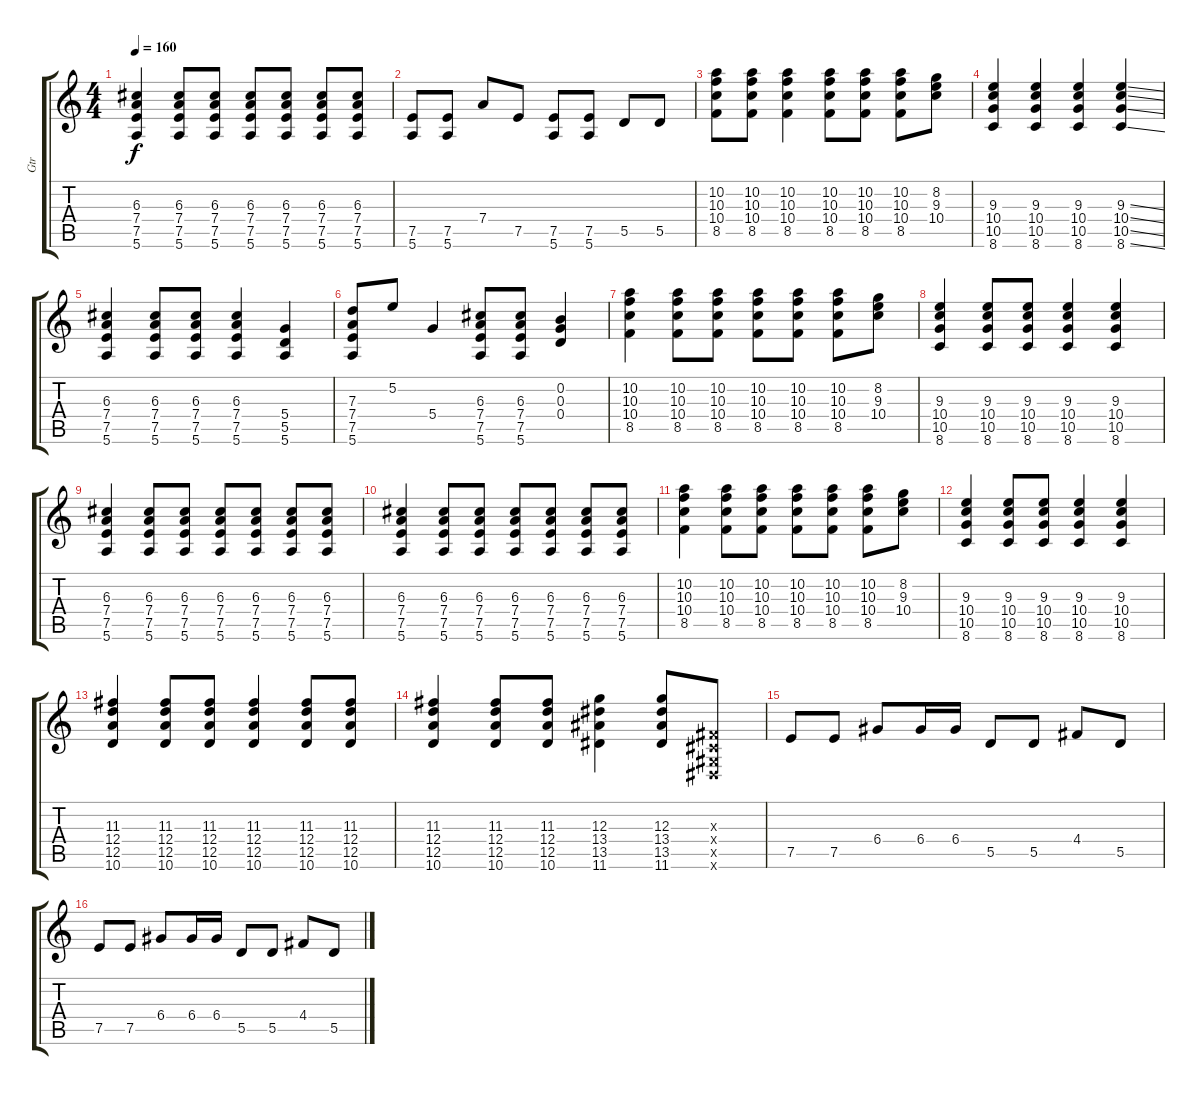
\track ("Gtr" "Gtr") {instrument distortionguitar}
\staff {score tabs}
\tuning (E4 B3 G3 D3 A2 E2) {hide}
\ts (4 4)
\tempo 160
\clef g2
\ks c
(6.3 7.4 7.5 5.6).4{dy f} (6.3 7.4 7.5 5.6).8 (6.3 7.4 7.5 5.6).8 (6.3 7.4 7.5 5.6).8 (6.3 7.4 7.5 5.6).8 (6.3 7.4 7.5 5.6).8 (6.3 7.4 7.5 5.6).8 |
(7.5 5.6).8 (7.5 5.6).8 7.4.8 7.5.8 (7.5 5.6).8 (7.5 5.6).8 5.5.8 5.5.8 |
(10.2 10.3 10.4 8.5).8 (10.2 10.3 10.4 8.5).8 (10.2 10.3 10.4 8.5).4 (10.2 10.3 10.4 8.5).8 (10.2 10.3 10.4 8.5).8 (10.2 10.3 10.4 8.5).8 (8.2 9.3 10.4).8 |
(9.3 10.4 10.5 8.6).4 (9.3 10.4 10.5 8.6).4 (9.3 10.4 10.5 8.6).4 (9.3{ss} 10.4{ss} 10.5{ss} 8.6{ss}).4 |
(6.3 7.4 7.5 5.6).4 (6.3 7.4 7.5 5.6).8 (6.3 7.4 7.5 5.6).8 (6.3 7.4 7.5 5.6).4 (5.4 5.5 5.6).4 |
(7.3 7.4 7.5 5.6).8 5.2.8 5.4.4 (6.3 7.4 7.5 5.6).8 (6.3 7.4 7.5 5.6).8 (0.2 0.3 0.4).4 |
(10.2 10.3 10.4 8.5).4 (10.2 10.3 10.4 8.5).8 (10.2 10.3 10.4 8.5).8 (10.2 10.3 10.4 8.5).8 (10.2 10.3 10.4 8.5).8 (10.2 10.3 10.4 8.5).8 (8.2 9.3 10.4).8 |
(9.3 10.4 10.5 8.6).4 (9.3 10.4 10.5 8.6).8 (9.3 10.4 10.5 8.6).8 (9.3 10.4 10.5 8.6).4 (9.3 10.4 10.5 8.6).4 |
(6.3 7.4 7.5 5.6).4 (6.3 7.4 7.5 5.6).8 (6.3 7.4 7.5 5.6).8 (6.3 7.4 7.5 5.6).8 (6.3 7.4 7.5 5.6).8 (6.3 7.4 7.5 5.6).8 (6.3 7.4 7.5 5.6).8 |
(6.3 7.4 7.5 5.6).4 (6.3 7.4 7.5 5.6).8 (6.3 7.4 7.5 5.6).8 (6.3 7.4 7.5 5.6).8 (6.3 7.4 7.5 5.6).8 (6.3 7.4 7.5 5.6).8 (6.3 7.4 7.5 5.6).8 |
(10.2 10.3 10.4 8.5).4 (10.2 10.3 10.4 8.5).8 (10.2 10.3 10.4 8.5).8 (10.2 10.3 10.4 8.5).8 (10.2 10.3 10.4 8.5).8 (10.2 10.3 10.4 8.5).8 (8.2 9.3 10.4).8 |
(9.3 10.4 10.5 8.6).4 (9.3 10.4 10.5 8.6).8 (9.3 10.4 10.5 8.6).8 (9.3 10.4 10.5 8.6).4 (9.3 10.4 10.5 8.6).4 |
(11.3 12.4 12.5 10.6).4 (11.3 12.4 12.5 10.6).8 (11.3 12.4 12.5 10.6).8 (11.3 12.4 12.5 10.6).4 (11.3 12.4 12.5 10.6).8 (11.3 12.4 12.5 10.6).8 |
(11.3 12.4 12.5 10.6).4 (11.3 12.4 12.5 10.6).8 (11.3 12.4 12.5 10.6).8 (12.3 13.4 13.5 11.6).4 (12.3 13.4 13.5 11.6).8 (-1.3{x} -1.4{x} -1.5{x} -1.6{x}).8 |
7.5.8 7.5.8 6.4.8 6.4.16 6.4.16 5.5.8 5.5.8 4.4.8 5.5.8 |
7.5.8 7.5.8 6.4.8 6.4.16 6.4.16 5.5.8 5.5.8 4.4.8 5.5.8
